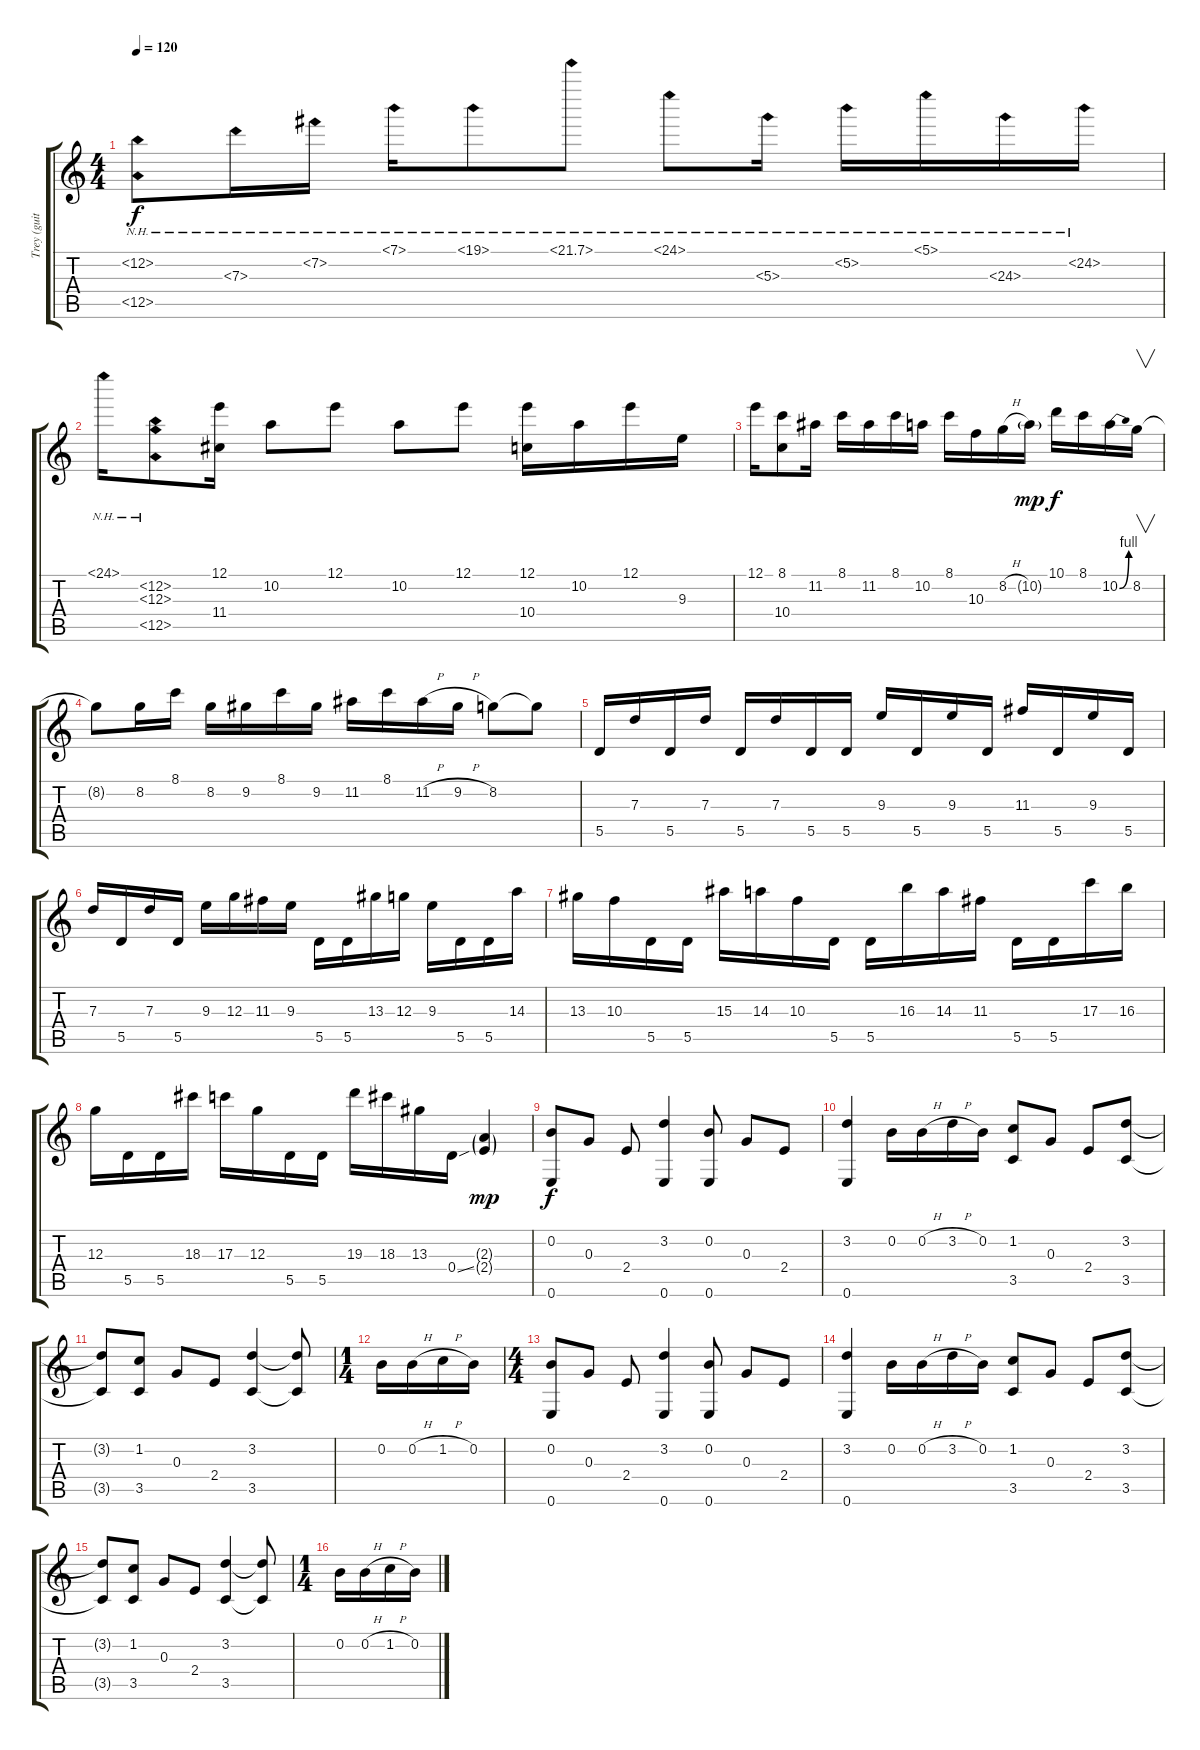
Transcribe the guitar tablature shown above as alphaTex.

\track ("Trey (guitar) singing with the whole ban" "Trey (guit") {instrument acousticguitarnylon}
\staff {score tabs}
\tuning (E4 B3 G3 D3 A2 E2) {hide}
\ts (4 4)
\tempo 120
\clef g2
\ks c
(12.2{nh} 12.5{nh}).8{dy f instrument acousticguitarnylon} 7.3{nh}.16 7.2{nh}.16 7.1{nh}.16 19.1{nh}.8 22.1{nh}.8 24.1{nh}.8 5.3{nh}.16 5.2{nh}.16 5.1{nh}.16 24.3{nh}.16 24.2{nh}.16 |
24.1{nh}.16 (12.2{nh} 12.3{nh} 12.5{nh}).8 (12.1 11.4).16 10.2.8 12.1.8 10.2.8 12.1.8 (12.1 10.4).16 10.2.16 12.1.16 9.3.16 |
12.1.16 (8.1 10.4).8 11.2.16 8.1.16 11.2.16 8.1.16 10.2.16 8.1.16 10.3.16 8.2{h}.16 10.2{g}.16{dy mp} 10.1.16{dy f} 8.1.16 10.2{be (bend 0 0 60 4)}.16 8.2.16{v} |
8.2{t}.8 8.2.16 8.1.16 8.2.16 9.2.16 8.1.16 9.2.16 11.2.16 8.1.16 11.2{h}.16 9.2{h}.16 8.2.8 8.2{t}.8 |
5.5.16 7.3.16 5.5.16 7.3.16 5.5.16 7.3.16 5.5.16 5.5.16 9.3.16 5.5.16 9.3.16 5.5.16 11.3.16 5.5.16 9.3.16 5.5.16 |
7.3.16 5.5.16 7.3.16 5.5.16 9.3.16 12.3.16 11.3.16 9.3.16 5.5.16 5.5.16 13.3.16 12.3.16 9.3.16 5.5.16 5.5.16 14.3.16 |
13.3.16 10.3.16 5.5.16 5.5.16 15.3.16 14.3.16 10.3.16 5.5.16 5.5.16 16.3.16 14.3.16 11.3.16 5.5.16 5.5.16 17.3.16 16.3.16 |
12.3.16 5.5.16 5.5.16 18.3.16 17.3.16 12.3.16 5.5.16 5.5.16 19.3.16 18.3.16 13.3.16 0.4{ss}.16 (2.3{g} 2.4{g}).4{dy mp} |
(0.2 0.6).8{dy f} 0.3.8 2.4.8 (3.2 0.6).4 (0.2 0.6).8 0.3.8 2.4.8 |
(3.2 0.6).4 0.2.16 0.2{h}.16 3.2{h}.16 0.2.16 (1.2 3.5).8 0.3.8 2.4.8 (3.2 3.5).8 |
(3.2{t} 3.5{t}).8 (1.2 3.5).8 0.3.8 2.4.8 (3.2 3.5).4 (3.2{t} 3.5{t}).8 |
\ts (1 4)
0.2.16 0.2{h}.16 1.2{h}.16 0.2.16 |
\ts (4 4)
(0.2 0.6).8 0.3.8 2.4.8 (3.2 0.6).4 (0.2 0.6).8 0.3.8 2.4.8 |
(3.2 0.6).4 0.2.16 0.2{h}.16 3.2{h}.16 0.2.16 (1.2 3.5).8 0.3.8 2.4.8 (3.2 3.5).8 |
(3.2{t} 3.5{t}).8 (1.2 3.5).8 0.3.8 2.4.8 (3.2 3.5).4 (3.2{t} 3.5{t}).8 |
\ts (1 4)
0.2.16 0.2{h}.16 1.2{h}.16 0.2.16
